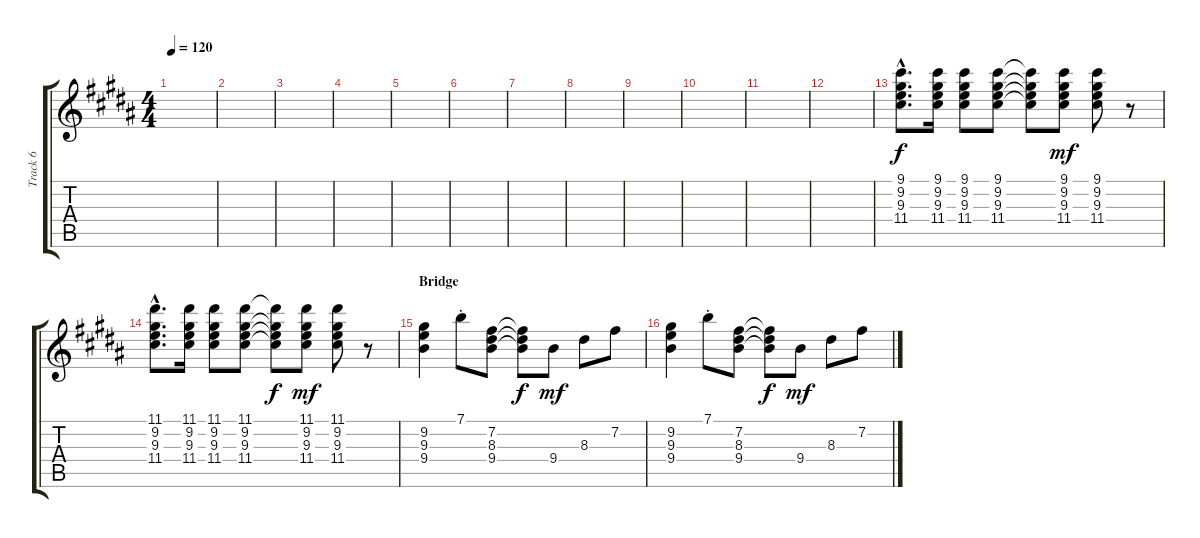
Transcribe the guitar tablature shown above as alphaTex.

\track ("Track 6" "Track 6") {instrument electricguitarclean}
\staff {score tabs}
\tuning (E4 B3 G3 D3 A2 E2) {hide}
\ts (4 4)
\tempo 120
\clef g2
\ks b
|
|
|
|
|
|
|
|
|
|
|
|
(9.1{hac} 9.2{hac} 9.3{hac} 11.4{hac}).8{d} (9.1 9.2 9.3 11.4).16 (9.1 9.2 9.3 11.4).8 (9.1 9.2 9.3 11.4).8 (9.1{t} 9.2{t} 9.3{t} 11.4{t}).8{dy f} (9.1 9.2 9.3 11.4).8{dy mf} (9.1 9.2 9.3 11.4).8 r.8 |
(11.1{hac} 9.2{hac} 9.3{hac} 11.4{hac}).8{d} (11.1 9.2 9.3 11.4).16 (11.1 9.2 9.3 11.4).8 (11.1 9.2 9.3 11.4).8 (11.1{t} 9.2{t} 9.3{t} 11.4{t}).8{dy f} (11.1 9.2 9.3 11.4).8{dy mf} (11.1 9.2 9.3 11.4).8 r.8 |
\section ("" "Bridge")
(9.2 9.3 9.4).4 7.1{st}.8 (7.2 8.3 9.4).8 (7.2{t} 8.3{t} 9.4{t}).8{dy f} 9.4.8{dy mf} 8.3.8 7.2.8 |
(9.2 9.3 9.4).4 7.1{st}.8 (7.2 8.3 9.4).8 (7.2{t} 8.3{t} 9.4{t}).8{dy f} 9.4.8{dy mf} 8.3.8 7.2.8
